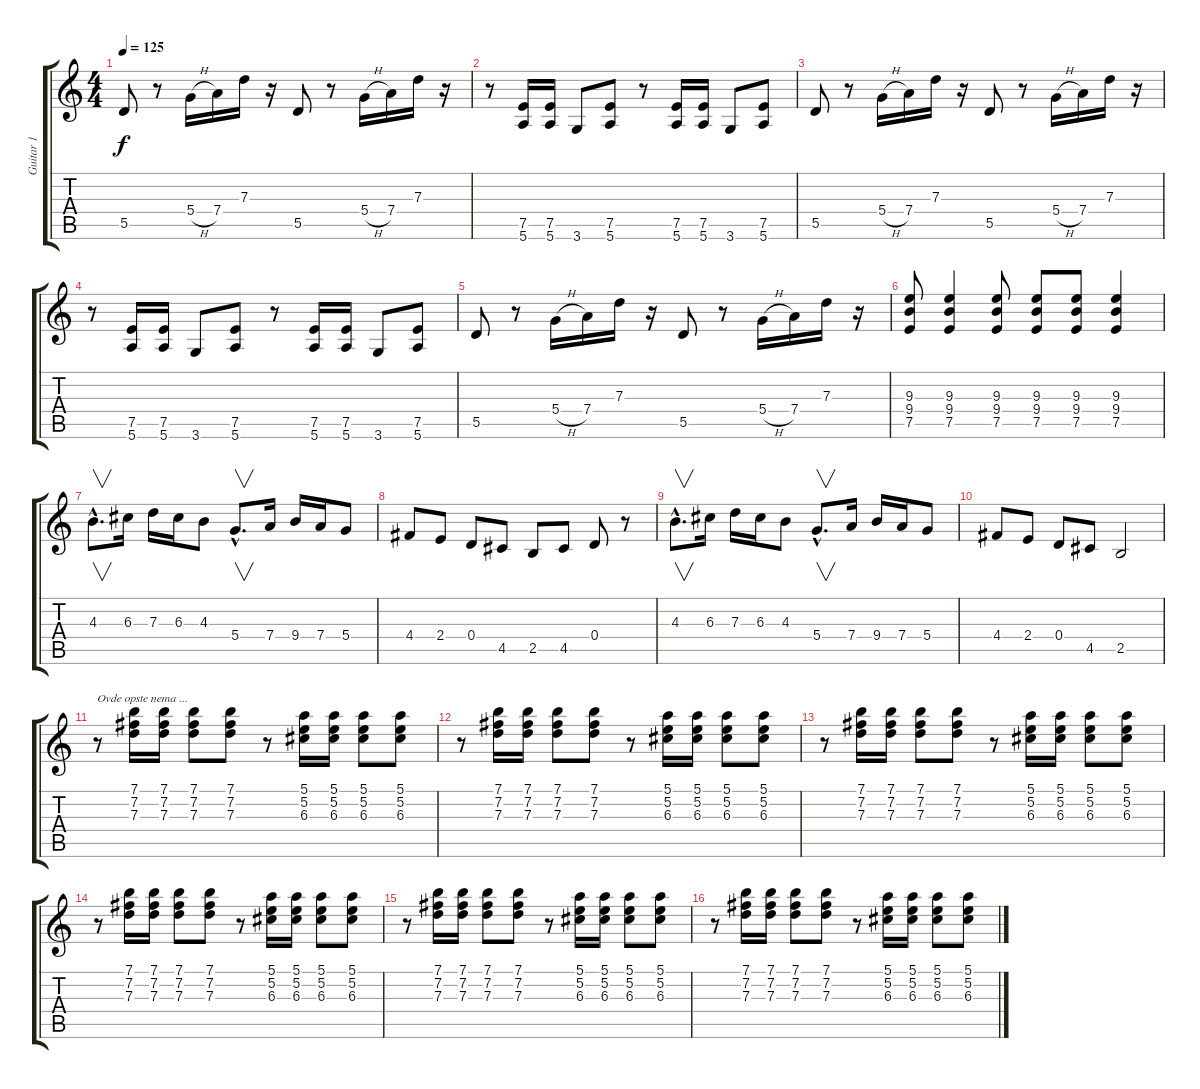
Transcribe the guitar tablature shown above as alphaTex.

\track ("Guitar 1" "Guitar 1") {instrument overdrivenguitar}
\staff {score tabs}
\tuning (E4 B3 G3 D3 A2 E2) {hide}
\ts (4 4)
\tempo 125
\clef g2
\ks c
5.5.8{dy f} r.8 5.4{h}.16 7.4.16 7.3.16 r.16 5.5.8 r.8 5.4{h}.16 7.4.16 7.3.16 r.16 |
r.8 (7.5 5.6).16 (7.5 5.6).16 3.6.8 (7.5 5.6).8 r.8 (7.5 5.6).16 (7.5 5.6).16 3.6.8 (7.5 5.6).8 |
5.5.8 r.8 5.4{h}.16 7.4.16 7.3.16 r.16 5.5.8 r.8 5.4{h}.16 7.4.16 7.3.16 r.16 |
r.8 (7.5 5.6).16 (7.5 5.6).16 3.6.8 (7.5 5.6).8 r.8 (7.5 5.6).16 (7.5 5.6).16 3.6.8 (7.5 5.6).8 |
5.5.8 r.8 5.4{h}.16 7.4.16 7.3.16 r.16 5.5.8 r.8 5.4{h}.16 7.4.16 7.3.16 r.16 |
(9.3 9.4 7.5).8 (9.3 9.4 7.5).4 (9.3 9.4 7.5).8 (9.3 9.4 7.5).8 (9.3 9.4 7.5).8 (9.3 9.4 7.5).4 |
4.3{hac}.8{v d instrument overdrivenguitar} 6.3.16 7.3.16 6.3.16 4.3.8 5.4{hac}.8{v d} 7.4.16 9.4.16 7.4.16 5.4.8 |
4.4.8 2.4.8 0.4.8 4.5.8 2.5.8 4.5.8 0.4.8 r.8 |
4.3{hac}.8{v d} 6.3.16 7.3.16 6.3.16 4.3.8 5.4{hac}.8{v d} 7.4.16 9.4.16 7.4.16 5.4.8 |
4.4.8 2.4.8 0.4.8 4.5.8 2.5.2 |
r.8{txt "Ovde opste nema ..." volume 12 instrument electricguitarclean} (7.1 7.2 7.3).16 (7.1 7.2 7.3).16 (7.1 7.2 7.3).8 (7.1 7.2 7.3).8 r.8 (5.1 5.2 6.3).16 (5.1 5.2 6.3).16 (5.1 5.2 6.3).8 (5.1 5.2 6.3).8 |
r.8{volume 12 instrument electricguitarclean} (7.1 7.2 7.3).16 (7.1 7.2 7.3).16 (7.1 7.2 7.3).8 (7.1 7.2 7.3).8 r.8 (5.1 5.2 6.3).16 (5.1 5.2 6.3).16 (5.1 5.2 6.3).8 (5.1 5.2 6.3).8 |
r.8{volume 12 instrument electricguitarclean} (7.1 7.2 7.3).16 (7.1 7.2 7.3).16 (7.1 7.2 7.3).8 (7.1 7.2 7.3).8 r.8 (5.1 5.2 6.3).16 (5.1 5.2 6.3).16 (5.1 5.2 6.3).8 (5.1 5.2 6.3).8 |
r.8{volume 12 instrument electricguitarclean} (7.1 7.2 7.3).16 (7.1 7.2 7.3).16 (7.1 7.2 7.3).8 (7.1 7.2 7.3).8 r.8 (5.1 5.2 6.3).16 (5.1 5.2 6.3).16 (5.1 5.2 6.3).8 (5.1 5.2 6.3).8 |
r.8{volume 12 instrument electricguitarclean} (7.1 7.2 7.3).16 (7.1 7.2 7.3).16 (7.1 7.2 7.3).8 (7.1 7.2 7.3).8 r.8 (5.1 5.2 6.3).16 (5.1 5.2 6.3).16 (5.1 5.2 6.3).8 (5.1 5.2 6.3).8 |
r.8{volume 12 instrument electricguitarclean} (7.1 7.2 7.3).16 (7.1 7.2 7.3).16 (7.1 7.2 7.3).8 (7.1 7.2 7.3).8 r.8 (5.1 5.2 6.3).16 (5.1 5.2 6.3).16 (5.1 5.2 6.3).8 (5.1 5.2 6.3).8
